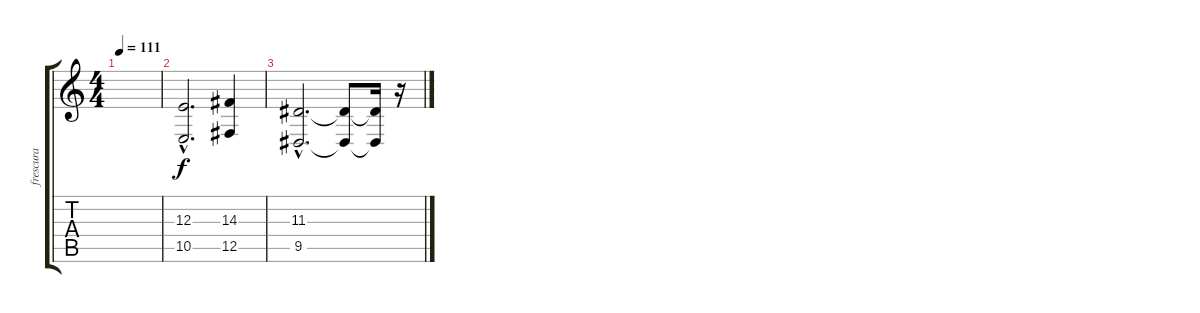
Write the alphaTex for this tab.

\track ("frescura" "frescura") {instrument pad3polysynth}
\staff {score tabs}
\tuning (Db4 Ab3 E3 B2 Gb2 Db2) {hide}
\ts (4 4)
\tempo 111
\clef g2
\ks c
|
(12.3{hac} 10.5{hac}).2{d} (14.3 12.5).4 |
(11.3{hac} 9.5{hac}).2{d} (11.3{t} 9.5{t}).8 (11.3{t} 9.5{t}).16 r.16
